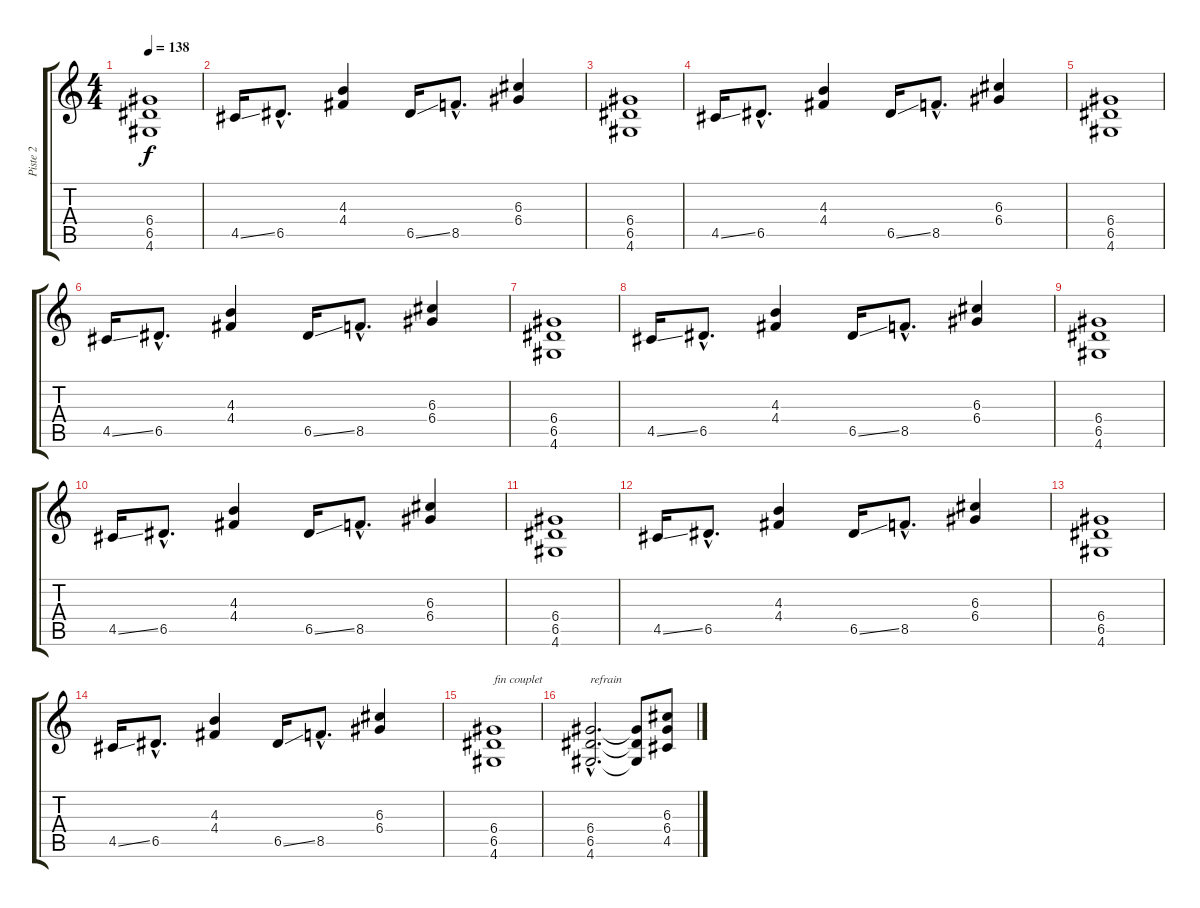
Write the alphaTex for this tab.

\track ("Piste 2" "Piste 2") {instrument overdrivenguitar}
\staff {score tabs}
\tuning (E4 B3 G3 D3 A2 E2) {hide}
\ts (4 4)
\tempo 138
\clef g2
\ks c
(6.4 6.5 4.6).1{dy f} |
4.5{ss}.16 6.5{hac}.8{d} (4.3 4.4).4 6.5{ss}.16 8.5{hac}.8{d} (6.3 6.4).4 |
(6.4 6.5 4.6).1 |
4.5{ss}.16 6.5{hac}.8{d} (4.3 4.4).4 6.5{ss}.16 8.5{hac}.8{d} (6.3 6.4).4 |
(6.4 6.5 4.6).1 |
4.5{ss}.16 6.5{hac}.8{d} (4.3 4.4).4 6.5{ss}.16 8.5{hac}.8{d} (6.3 6.4).4 |
(6.4 6.5 4.6).1 |
4.5{ss}.16 6.5{hac}.8{d} (4.3 4.4).4 6.5{ss}.16 8.5{hac}.8{d} (6.3 6.4).4 |
(6.4 6.5 4.6).1 |
4.5{ss}.16 6.5{hac}.8{d} (4.3 4.4).4 6.5{ss}.16 8.5{hac}.8{d} (6.3 6.4).4 |
(6.4 6.5 4.6).1 |
4.5{ss}.16 6.5{hac}.8{d} (4.3 4.4).4 6.5{ss}.16 8.5{hac}.8{d} (6.3 6.4).4 |
(6.4 6.5 4.6).1 |
4.5{ss}.16 6.5{hac}.8{d} (4.3 4.4).4 6.5{ss}.16 8.5{hac}.8{d} (6.3 6.4).4 |
(6.4 6.5 4.6).1{txt "fin couplet"} |
(6.4{hac} 6.5{hac} 4.6{hac}).2{d txt "refrain"} (6.4{t} 6.5{t} 4.6{t}).8 (6.3 6.4 4.5).8
